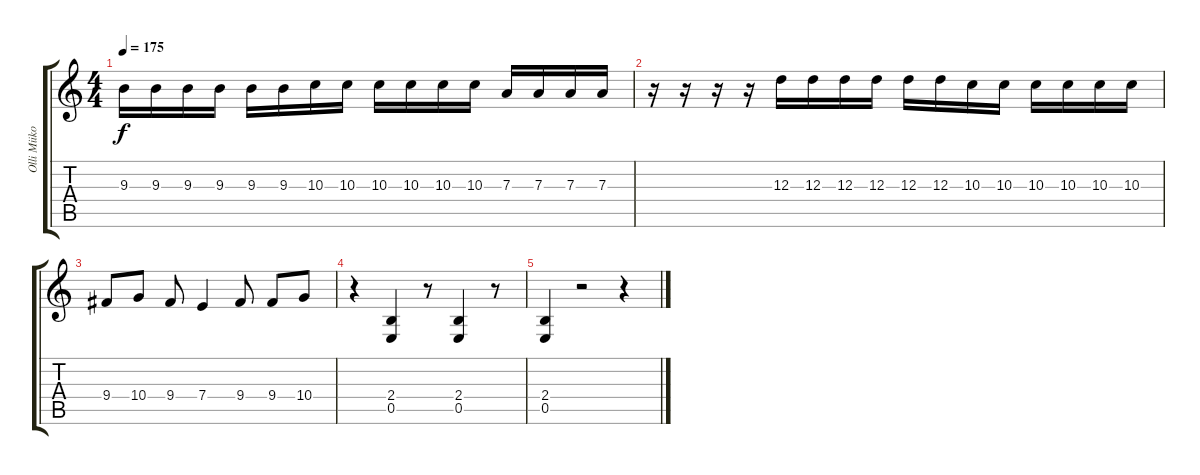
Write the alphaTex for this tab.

\track ("Olli Miikonen" "Olli Miiko") {instrument distortionguitar}
\staff {score tabs}
\tuning (B3 Gb3 D3 A2 E2 B1) {hide}
\ts (4 4)
\tempo 175
\clef g2
\ks c
9.3.16{dy f} 9.3.16 9.3.16 9.3.16 9.3.16 9.3.16 10.3.16 10.3.16 10.3.16 10.3.16 10.3.16 10.3.16 7.3.16 7.3.16 7.3.16 7.3.16 |
r.16 r.16 r.16 r.16 12.3.16 12.3.16 12.3.16 12.3.16 12.3.16 12.3.16 10.3.16 10.3.16 10.3.16 10.3.16 10.3.16 10.3.16 |
9.4.8 10.4.8 9.4.8 7.4.4 9.4.8 9.4.8 10.4.8 |
r.4 (2.4 0.5).4 r.8 (2.4 0.5).4 r.8 |
(2.4 0.5).4 r.2 r.4
